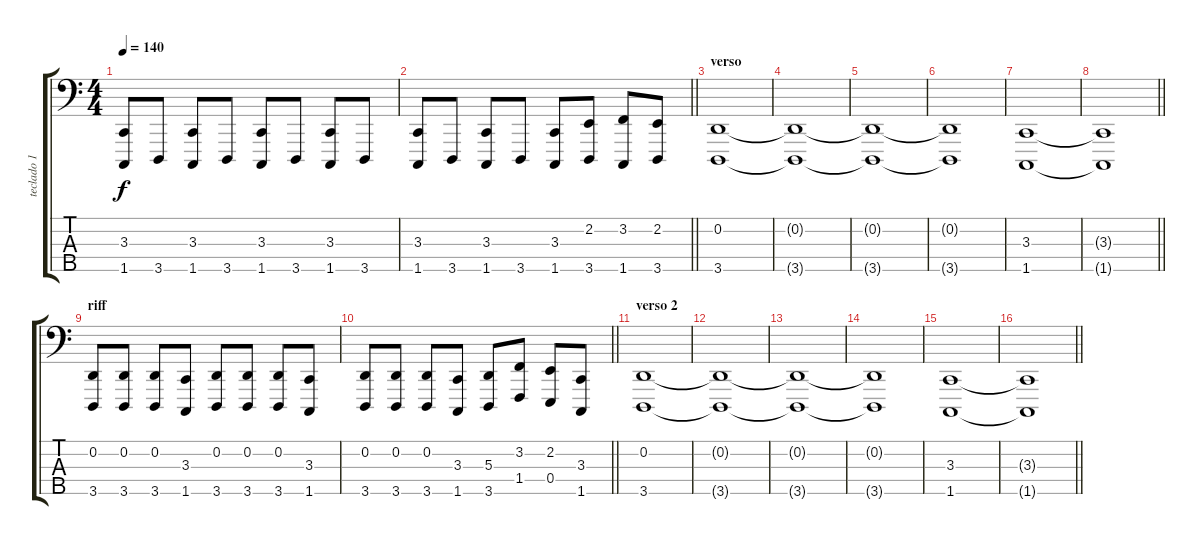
\track ("teclado 1" "teclado 1") {instrument lead2sawtooth}
\staff {score tabs}
\tuning (G2 D2 A1 E1 B0) {hide}
\ts (4 4)
\tempo 140
\clef f4
\ks c
(3.3 1.5).8{dy f} 3.5.8 (3.3 1.5).8 3.5.8 (3.3 1.5).8 3.5.8 (3.3 1.5).8 3.5.8 |
\barLineRight lightlight
(3.3 1.5).8 3.5.8 (3.3 1.5).8 3.5.8 (3.3 1.5).8 (2.2 3.5).8 (3.2 1.5).8 (2.2 3.5).8 |
\section ("" "verso")
(0.2 3.5).1 |
(0.2{t} 3.5{t}).1 |
(0.2{t} 3.5{t}).1 |
(0.2{t} 3.5{t}).1 |
(3.3 1.5).1 |
\barLineRight lightlight
(3.3{t} 1.5{t}).1 |
\section ("" "riff")
(0.2 3.5).8 (0.2 3.5).8 (0.2 3.5).8 (3.3 1.5).8 (0.2 3.5).8 (0.2 3.5).8 (0.2 3.5).8 (3.3 1.5).8 |
\barLineRight lightlight
(0.2 3.5).8 (0.2 3.5).8 (0.2 3.5).8 (3.3 1.5).8 (5.3 3.5).8 (3.2 1.4).8 (2.2 0.4).8 (3.3 1.5).8 |
\section ("" "verso 2")
(0.2 3.5).1 |
(0.2{t} 3.5{t}).1 |
(0.2{t} 3.5{t}).1 |
(0.2{t} 3.5{t}).1 |
(3.3 1.5).1 |
\barLineRight lightlight
(3.3{t} 1.5{t}).1
